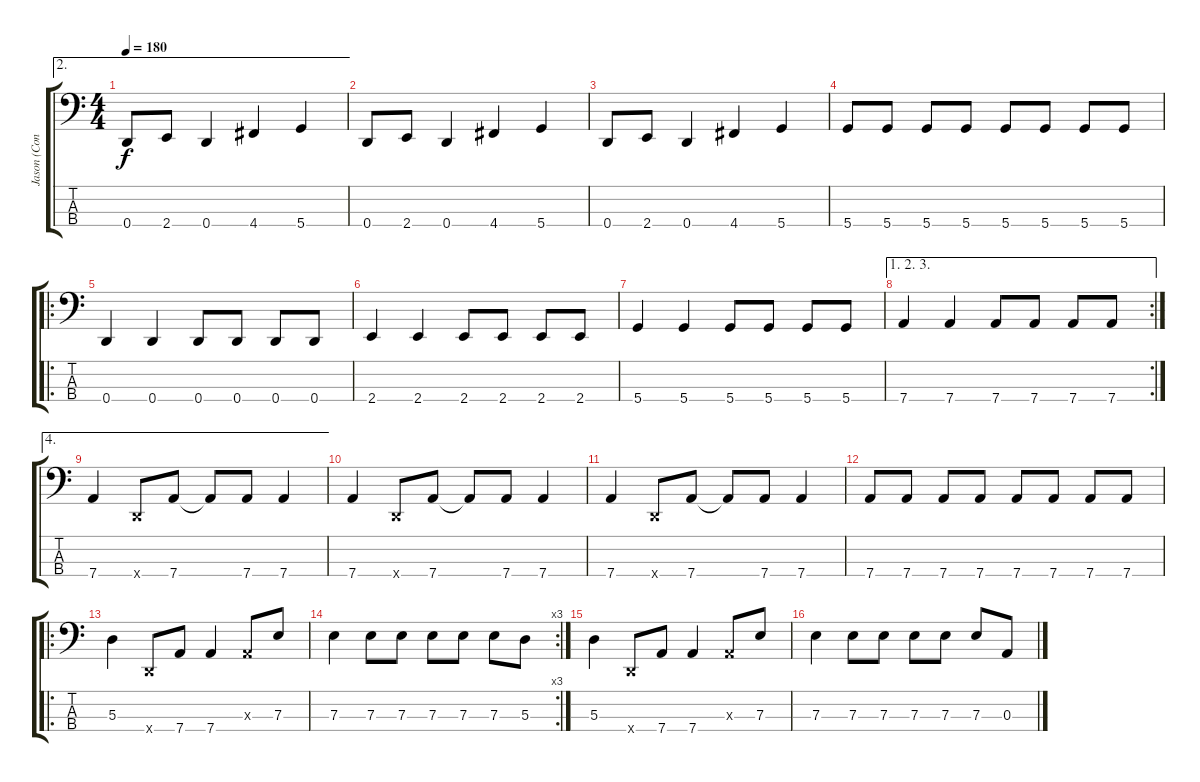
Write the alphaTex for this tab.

\track ("Jason (Cone) - Bass" "Jason (Con") {instrument electricbasspick}
\staff {score tabs}
\tuning (G2 D2 A1 D1) {hide}
\ae 2
\ts (4 4)
\tempo 180
\clef f4
\ks c
0.4.8{dy f} 2.4.8 0.4.4 4.4.4 5.4.4 |
0.4.8 2.4.8 0.4.4 4.4.4 5.4.4 |
0.4.8 2.4.8 0.4.4 4.4.4 5.4.4 |
5.4.8 5.4.8 5.4.8 5.4.8 5.4.8 5.4.8 5.4.8 5.4.8 |
\ro
0.4.4 0.4.4 0.4.8 0.4.8 0.4.8 0.4.8 |
2.4.4 2.4.4 2.4.8 2.4.8 2.4.8 2.4.8 |
5.4.4 5.4.4 5.4.8 5.4.8 5.4.8 5.4.8 |
\ae (1 2 3)
\rc 2
7.4.4 7.4.4 7.4.8 7.4.8 7.4.8 7.4.8 |
\ae 4
7.4.4 0.4{x}.8 7.4.8 7.4{t}.8 7.4.8 7.4.4 |
7.4.4 0.4{x}.8 7.4.8 7.4{t}.8 7.4.8 7.4.4 |
7.4.4 0.4{x}.8 7.4.8 7.4{t}.8 7.4.8 7.4.4 |
7.4.8 7.4.8 7.4.8 7.4.8 7.4.8 7.4.8 7.4.8 7.4.8 |
\ro
5.3.4 0.4{x}.8 7.4.8 7.4.4 0.3{x}.8 7.3.8 |
\rc 3
7.3.4 7.3.8 7.3.8 7.3.8 7.3.8 7.3.8 5.3.8 |
5.3.4 0.4{x}.8 7.4.8 7.4.4 0.3{x}.8 7.3.8 |
7.3.4 7.3.8 7.3.8 7.3.8 7.3.8 7.3.8 0.3.8
